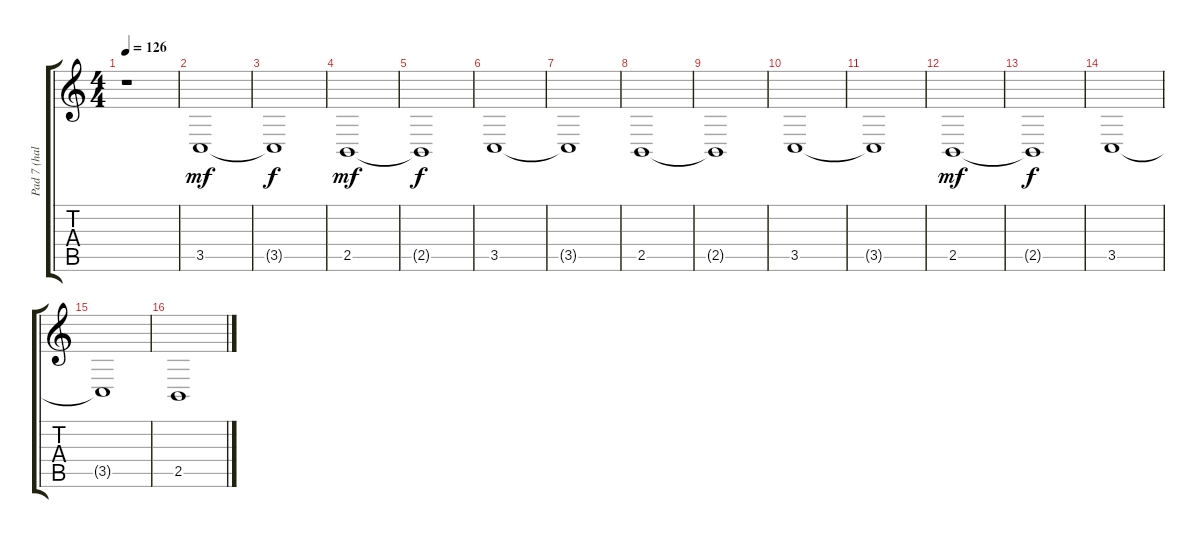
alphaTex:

\track ("Pad 7 (halo)" "Pad 7 (hal") {instrument pad7halo}
\staff {score tabs}
\tuning (E4 B3 G3 D3 A2 E2) {hide}
\ts (4 4)
\tempo 126
\clef g2
\ks c
r.1{dy mf instrument pad7halo} |
3.5.1 |
3.5{t}.1{dy f} |
2.5.1{dy mf} |
2.5{t}.1{dy f} |
3.5.1 |
3.5{t}.1 |
2.5.1 |
2.5{t}.1 |
3.5.1 |
3.5{t}.1 |
2.5.1{dy mf} |
2.5{t}.1{dy f} |
3.5.1 |
3.5{t}.1 |
2.5.1
